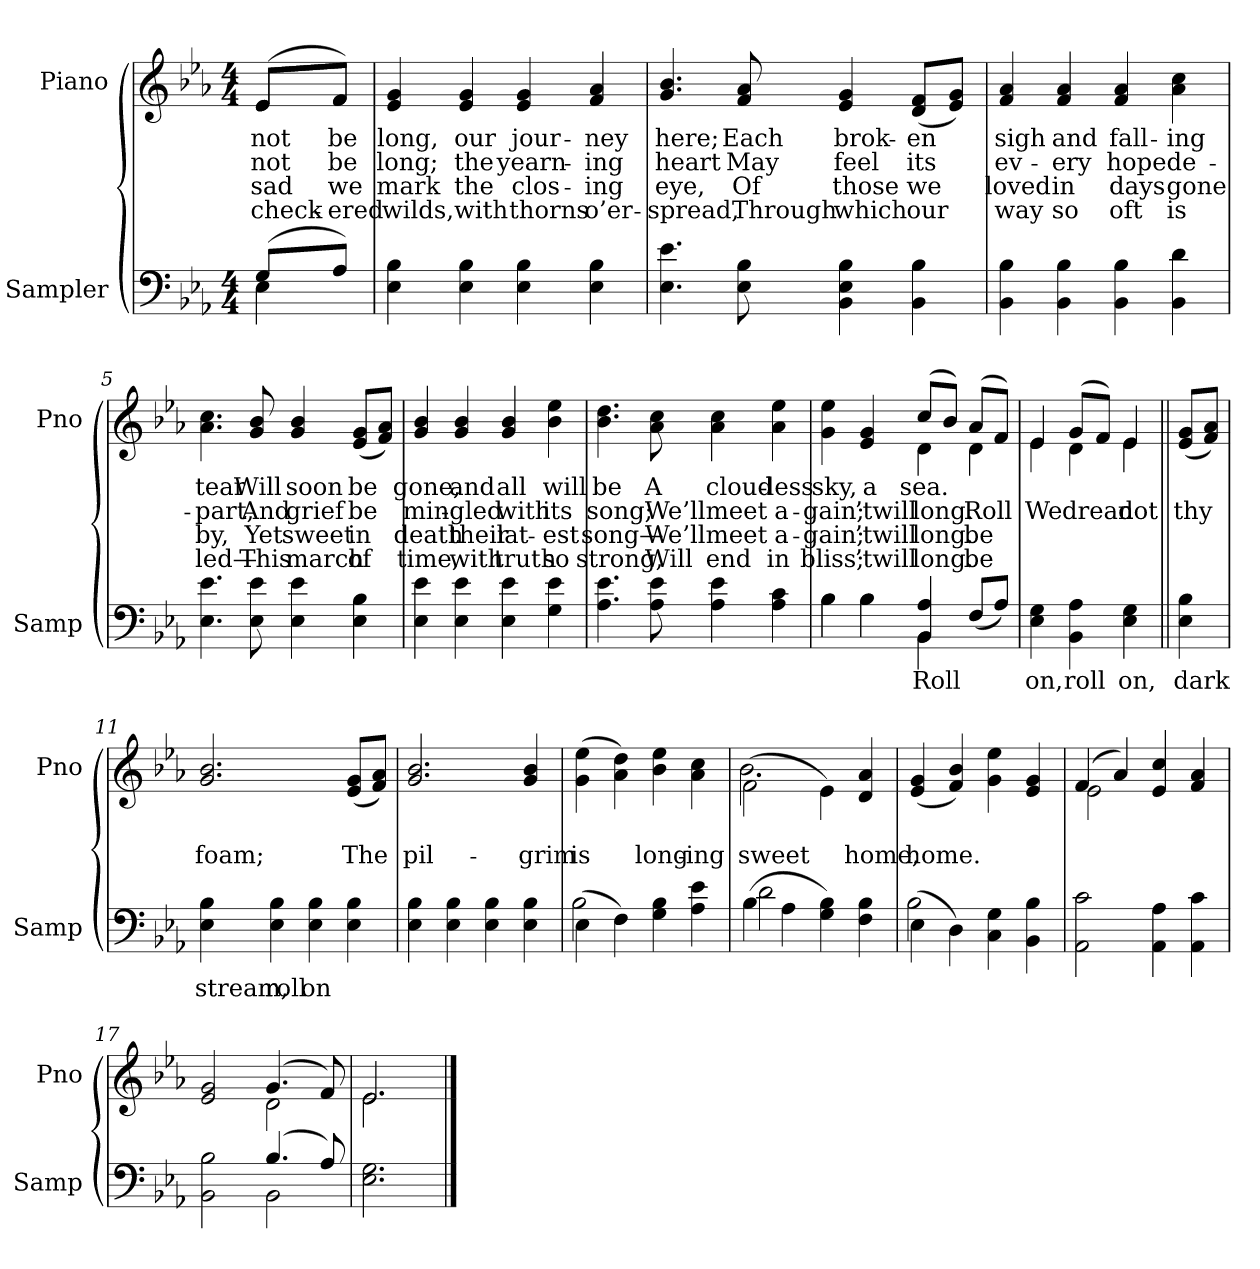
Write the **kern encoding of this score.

**kern	**text	**kern	**text	**text	**text	**text
*part2	*part2	*part1	*part1	*part1	*part1	*part1
*staff2	*staff2	*staff1	*staff1	*staff1	*staff1	*staff1
*I"Sampler	*	*I"Piano	*	*	*	*
*I'Samp	*	*I'Pno	*	*	*	*
*clefF4	*	*clefG2	*	*	*	*
*k[b-e-a-]	*	*k[b-e-a-]	*	*	*	*
*E-:	*	*E-:	*	*	*	*
*M4/4	*	*M4/4	*	*	*	*
=1	=1	=1	=1	=1	=1	=1
*^	*	*^	*	*	*	*
(8G/L	4E-	.	(8e-/L	8e-/L	not	not	sad	check-
8A-/J)	.	.	8f/J)	8f/J	be	be	we	-ered
*v	*v	*	*	*	*	*	*	*
*	*	*v	*v	*	*	*	*
=2	=2	=2	=2	=2	=2	=2
4E- 4B-	.	4e- 4g	long,	long;	mark	wilds,
4E- 4B-	.	4e- 4g	our	the	the	with
4E- 4B-	.	4e- 4g	jour-	yearn-	clos-	thorns
4E- 4B-	.	4f 4a-	-ney	-ing	-ing	o’er-
=3	=3	=3	=3	=3	=3	=3
4.E- 4.e-	.	4.g 4.b-	here;	heart	eye,	-spread,
8E- 8B-	.	8f 8a-	Each	May	Of	Through
4BB- 4E- 4B-	.	4e- 4g	brok-	feel	those	which
4BB- 4B-	.	(8d/ 8f/L	-en	its	we	our
.	.	8e-/ 8g/J)	.	.	.	.
=4	=4	=4	=4	=4	=4	=4
4BB- 4B-	.	4f 4a-	sigh	ev-	loved	way
4BB- 4B-	.	4f 4a-	and	-ery	in	so
4BB- 4B-	.	4f 4a-	fall-	hope	days	oft
4BB- 4d	.	4a- 4cc	-ing	de-	gone	is
=5	=5	=5	=5	=5	=5	=5
4.E- 4.e-	.	4.a- 4.cc	tear	-part,	by,	led—
8E- 8e-	.	8g 8b-	Will	And	Yet	This
4E- 4e-	.	4g 4b-	soon	grief	sweet	march
4E- 4B-	.	(8e-/ 8g/L	be	be	in	of
.	.	8f/ 8a-/J)	.	.	.	.
=6	=6	=6	=6	=6	=6	=6
4E- 4e-	.	4g 4b-	gone,	min-	death	time,
4E- 4e-	.	4g 4b-	and	-gled	their	with
4E- 4e-	.	4g 4b-	all	with	lat-	truth
4G 4e-	.	4b- 4ee-	will	its	-est	so
=7	=7	=7	=7	=7	=7	=7
4.A- 4.e-	.	4.b- 4.dd	be	song;	song—	strong,
8A- 8e-	.	8a- 8cc	A	We’ll	We’ll	Will
4A- 4e-	.	4a- 4cc	cloud-	meet	meet	end
4A- 4c	.	4a- 4ee-	-less	a-	a-	in
=8	=8	=8	=8	=8	=8	=8
*^	*	*^	*	*	*	*
4B-\	4B-	.	4g 4ee-	2ryy	sky,	-gain;	-gain;	bliss;
4B-\	4B-	.	4e- 4g	.	a	’twill	’twill	’twill
4BB- 4A-	4BB-	Roll	(8cc/L	4d	sea.	long.	long.	long.
.	.	.	8b-/J)	.	.	.	.	.
(8F/L	4ryy	.	(8a-/L	4d	.	Roll	be	be
8A-/J)	.	.	8f/J)	.	.	.	.	.
*v	*v	*	*	*	*	*	*	*
=9	=9	=9	=9	=9	=9	=9	=9
4E- 4G	on,	4e-/	4e-	.	We	.	.
4BB- 4A-	roll	(8g/L	4d	.	dread	.	.
.	.	8f/J)	.	.	.	.	.
4E- 4G	on,	4e-/	4e-	.	not	.	.
=10||	=10||	=10||	=10||	=10||	=10||	=10||	=10||
!	!	!LO:TX:t=Refrain	!	!	!	!	!
*	*	*v	*v	*	*	*	*
4E- 4B-	dark	(8e-/ 8g/L	.	thy	.	.
.	.	8f/ 8a-/J)	.	.	.	.
=11	=11	=11	=11	=11	=11	=11
4E- 4B-	stream,	2.g 2.b-	.	foam;	.	.
4E- 4B-	roll	.	.	.	.	.
4E- 4B-	on	.	.	.	.	.
4E- 4B-	.	(8e-/ 8g/L	.	The	.	.
.	.	8f/ 8a-/J)	.	.	.	.
=12	=12	=12	=12	=12	=12	=12
4E- 4B-	.	2.g 2.b-	.	pil-	.	.
4E- 4B-	.	.	.	.	.	.
4E- 4B-	.	.	.	.	.	.
4E- 4B-	.	4g 4b-	.	-grim	.	.
=13	=13	=13	=13	=13	=13	=13
*^	*	*	*	*	*	*
(4E-\	2B-	.	(4g 4ee-	.	is	.	.
4F\)	.	.	4a- 4dd)	.	.	.	.
4G 4B-	2ryy	.	4b- 4ee-	.	long-	.	.
4A- 4e-	.	.	4a- 4cc	.	-ing	.	.
=14	=14	=14	=14	=14	=14	=14	=14
*	*	*	*^	*	*	*	*
(4B-\	2d	.	(2f\	2.b-	.	sweet	.	.
4A-\	.	.	.	.	.	.	.	.
4G 4B-)	2ryy	.	4e-\)	.	.	.	.	.
4F 4B-	.	.	4d 4a-	4ryy	.	home,	.	.
*	*	*	*v	*v	*	*	*	*
=15	=15	=15	=15	=15	=15	=15	=15
(4E-\	2B-	.	(4e- 4g	.	home.	.	.
4D\)	.	.	4f 4b-)	.	.	.	.
4C 4G	2ryy	.	4g 4ee-	.	.	.	.
4BB- 4B-	.	.	4e- 4g	.	.	.	.
*v	*v	*	*	*	*	*	*
=16	=16	=16	=16	=16	=16	=16
*	*	*^	*	*	*	*
2AA- 2c	.	(4f/	2e-	.	.	.	.
.	.	4a-/)	.	.	.	.	.
4AA- 4A-	.	4e- 4cc	2ryy	.	.	.	.
4AA- 4c	.	4f 4a-	.	.	.	.	.
=17	=17	=17	=17	=17	=17	=17	=17
*^	*	*	*	*	*	*	*
2BB- 2B-	2ryy	.	2e- 2g	2ryy	.	.	.	.
(4.B-/	2BB-	.	(4.g/	2d	.	.	.	.
8A-/)	.	.	8f/)	.	.	.	.	.
*v	*v	*	*	*	*	*	*	*
=18	=18	=18	=18	=18	=18	=18	=18
2.E- 2.G	.	2.e-/	2.e-	.	.	.	.
*	*	*v	*v	*	*	*	*
==	==	==	==	==	==	==
*-	*-	*-	*-	*-	*-	*-
